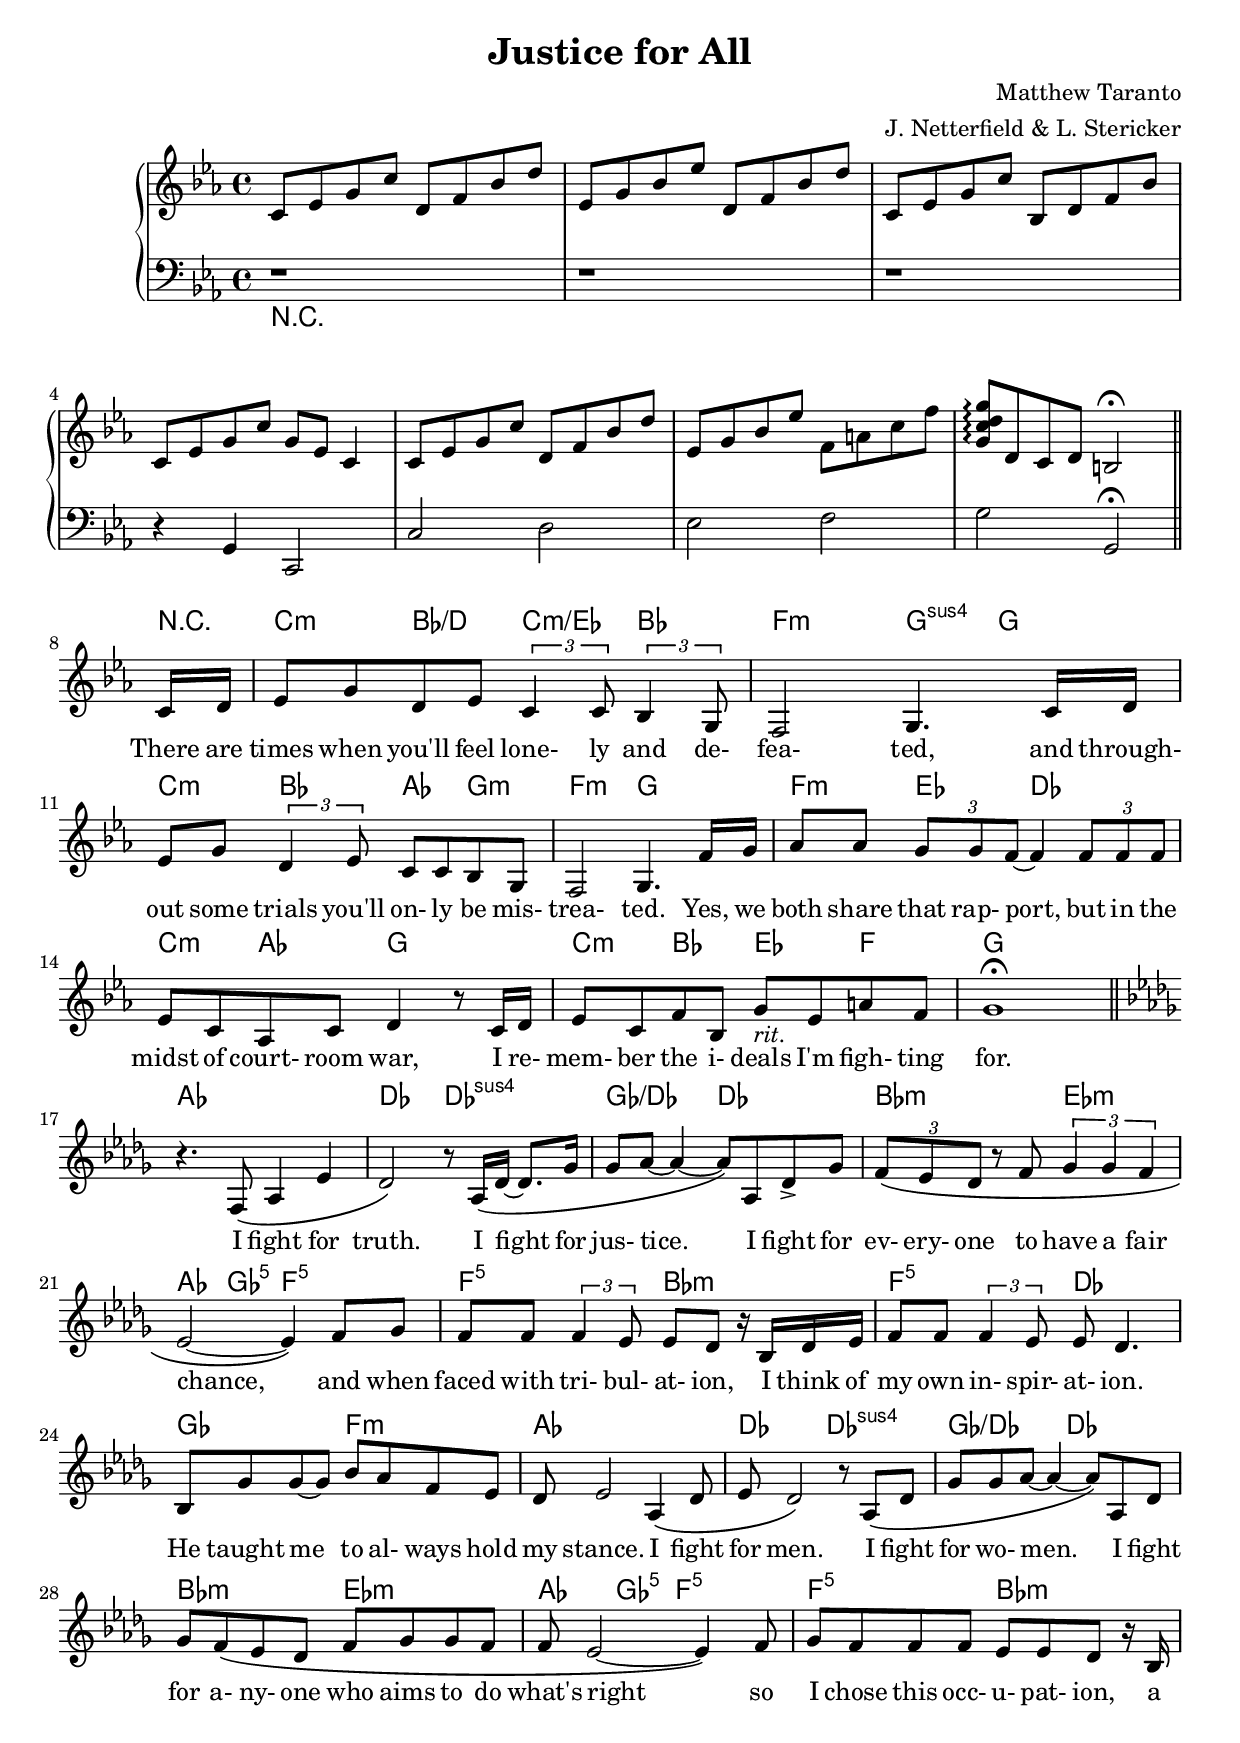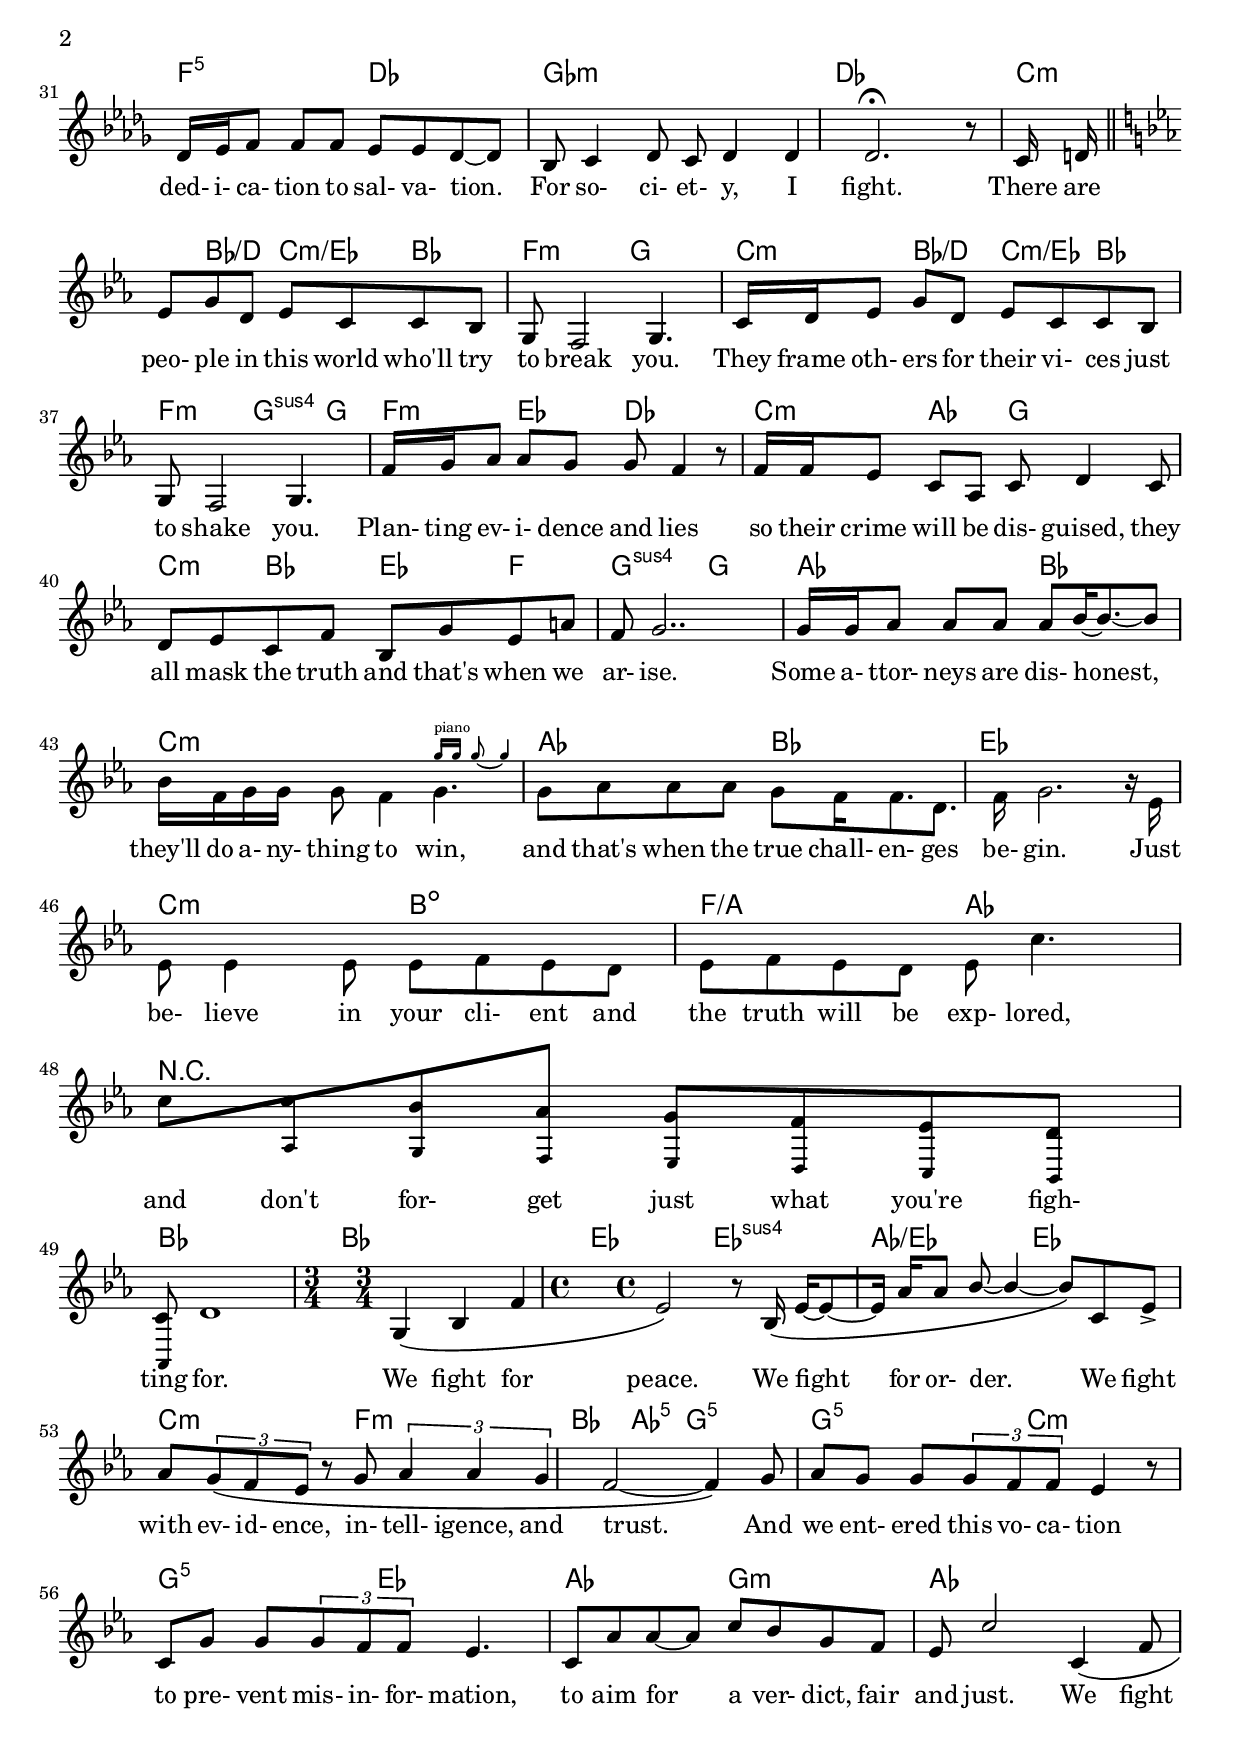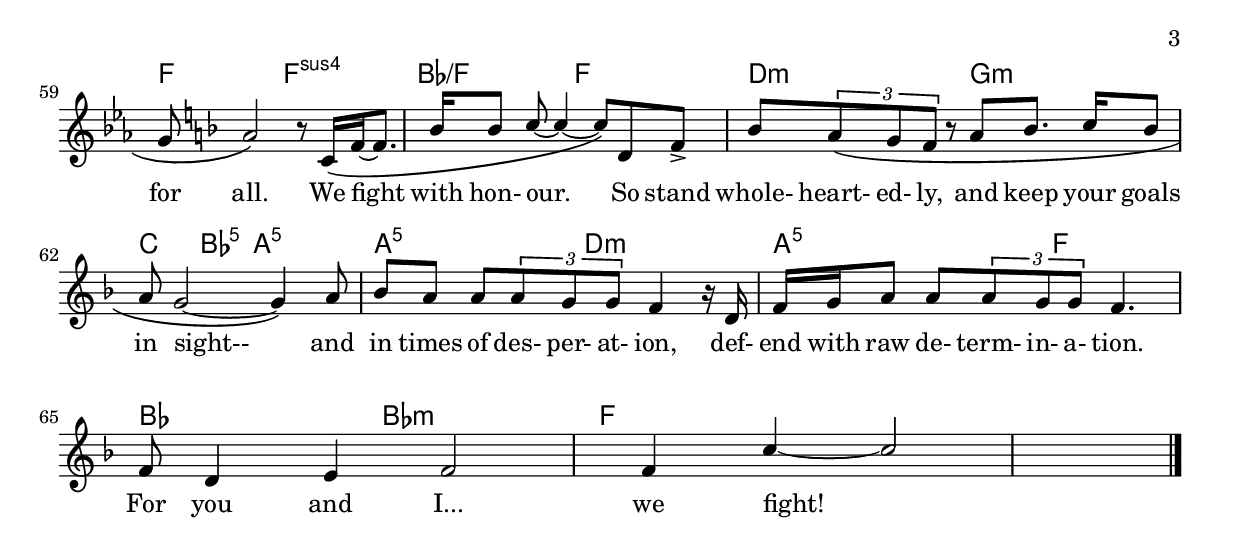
 \header {
  title = "Justice for All"
  composer = "Matthew Taranto"
  arranger = "J. Netterfield & L. Stericker"
}

\layout {   
  \context {     
    \Staff \RemoveEmptyStaves
    \override VerticalAxisGroup #'remove-first = ##t
  }
}

\score {
  <<
  \new PianoStaff \relative c' <<
    \new Staff {
      \key c \minor
      c8 ees g c
      d, f bes d |
      ees, g bes ees
      d, f bes d |
      c, ees g c
      bes, d f bes |
      c, ees g c g ees c4 |

      c8 ees g c
      d, f bes d |
      ees, g bes ees
      f, a c f |
      <g, c d g>8\arpeggio
      d c d b2\fermata 
      \bar "||"
      % Hide time signature
      \override Staff.TimeSignature #'stencil = ##f

      % Without this, some extra space is added after the line...
      \once \set Staff.explicitKeySignatureVisibility = #end-of-line-invisible
      \break
    }
    \new Staff {
      \key c \minor
      \clef bass
      r1 |
      r1 |
      r1 |
      r4 g, c,2 |

      c'2
      d
      ees
      f |
      g2
      g,\fermata
      \bar "||"
      % Hide time signature
      \override Staff.TimeSignature #'stencil = ##f

      % Without this, some extra space is added after the line...
      \once \set Staff.explicitKeySignatureVisibility = #end-of-line-invisible
      \break
    }
  >> 
  \chordmode {
    \set ChordNames.midiInstrument = "acoustic guitar (nylon)"
    R1*7

    % Without this, some extra space is added after the line...
    \once \set Staff.explicitKeySignatureVisibility = #end-of-line-invisible
    \break

    \time 1/8
    r8

    \time 4/4
    \powerChords
    
    c4:m bes/d c:m/ees bes
    f2:m g4:sus4 g

    c4:m bes aes g:m
    f2:m g

    f4:m ees des2
    c4:m aes g2

    c4:m bes ees f
    g1
    aes1

    des2 des:sus4
    ges/des des
    bes:m ees:m
    aes4 ges:1.5 f2:1.5

    f2:1.5 bes:m
    f2:1.5 des
    ges f:m
    aes1

    des2 des:sus4
    ges/des des
    bes:m ees:m
    aes4 ges:1.5 f2:1.5

    f2:1.5 bes:m
    f2:1.5 des
    ges1:m
    des1

    c4:m bes/d c:m/ees bes
    f2:m g2

    c4:m bes/d c:m/ees bes
    f2:m g4:sus4 g

    f4:m ees des2
    c4:m aes g2
    c4:m bes ees f
    g2:sus4 g

    aes bes
    c1:m
    aes2 bes
    ees1
    c2:m b:dim
    f/a aes

    r1
    bes

    \transpose des ees {
      \time 3/4
      aes2.
      \time 4/4

      des2 des:sus4
      ges/des des
      bes:m ees:m
      aes4 ges:1.5 f2:1.5

      f2:1.5 bes:m
      f2:1.5 des
      ges f:m
    }

    aes1

    \transpose des f {
      des2 des:sus4
      ges/des des
      bes:m ees:m
      aes4 ges:1.5 f2:1.5

      f2:1.5 bes:m
      f2:1.5 des
      ges2 ges2:m
      des1
    }
  }
  \new Staff \relative c {
    R1*7
    \override Staff.TimeSignature #'stencil = ##f

    % Without this, some extra space is added after the line...
    \once \set Staff.explicitKeySignatureVisibility = #end-of-line-invisible
    \break

    \key c \minor
    \time 1/8
    \new Voice = "vocals" {
      c'16 d
      \time 4/4
    
      ees8 g d ees \tuplet 3/2 {c4 c8} \tuplet 3/2 {bes4 g8} |
      f2 g4. c16 d |
      
      % Show future time signatures (remember, we got rid of them above...) 
      \override Staff.TimeSignature #'stencil = ##t

      ees8 g \tuplet 3/2 {d4 ees8} c8 c bes g |
      f2 g4. f'16 g |

      aes8 aes \tuplet 3/2 {g g f ~} f4 % Not entirely convinced of these triplets
      \tuplet 3/2 { f8 f f } |
      ees c aes c d4
      r8 c16 d |
      ees8 c f bes, g'_\markup{\italic rit.} ees a f |
      g1  \fermata

      \bar "||"

      \key des \major
      r4. f,8\( aes4 ees' |
      des2 \) r8 aes16 \( des ~ des8. ges16 |
      ges8 aes ~ aes4 ~ aes8 \)
      as, des-> ges |
      \tuplet 3/2 {f \( ees des8} r f \tuplet 3/2 { ges4 ges f }|
      ees2 ~ ees4 \) f8 ges |
      f f \tuplet 3/2 {f4 ees8} ees8 des8 r16 bes16 des ees |
      f8 f \tuplet 3/2 {f4 ees8} ees des4. bes8 |
      ges' ges ~ ges bes aes f ees des |
      ees2  aes,4 \( des8 ees |
      
      des2 \) r8 aes  \( des ges |
      ges aes ~ aes4 ~ aes8 \)
      aes, des ges |
      f \( ees des8 f ges8 ges f f |
      ees2 ~ ees4 \) f8 ges |
      f f f ees ees des r16 bes16 des ees |
      f8 f f ees ees des ~ des bes |

      c4 des8 c des4 des |
      des2.\fermata r8 c16 d \bar "||"

      \break
      \key c \minor

      ees8 g d ees c c bes g |
      f2 g4. c16 d |

      ees8 g d ees c c bes g |
      f2 g4. f'16 g |

      aes8 aes g g f4
      r8 f16 f
      ees8 c aes c d4
      c8 d |
      ees c f bes, g' ees a f |
      g2.. g16  g |

      aes8 aes aes aes bes16 ~ bes8. ~ bes8 bes16 f |
      <<
        { \stemDown g16 g g8 f4 g4. g8 | }
        \new CueVoice {
          s2 \stemUp g'16^"piano" g g8 ~ g4 |
        }
      >>
      aes,8 aes aes g f16 f8. d f16 |
      g2. r16 ees ees8 |
      ees4 ees8 ees f8 ees d ees |
      f ees d ees c'4. c8 |
      {
        \stemUp
        <c \tweak font-size #-2 aes,>
        <bes \tweak font-size #-2 g,>
        <aes \tweak font-size #-2 f,>
        <g \tweak font-size #-2 ees,>
        <f \tweak font-size #-2 d,>
        <ees \tweak font-size #-2 c,>
        <d \tweak font-size #-2 bes,>
        <c \tweak font-size #-2 aes,> |
      }
      d1

      % (ÃÂÃÂ¢ÃÂÃÂÃÂÃÂ¯ÃÂÃÂÃÂÃÂ°ÃÂÃÂ¢ÃÂÃÂÃÂÃÂ¡ÃÂÃÂÃÂÃÂ°ÃÂÃÂ¯ÃÂÃÂ¼ÃÂÃÂÃÂÃÂ¢ÃÂÃÂÃÂÃÂ¯ÃÂÃÂ¯ÃÂÃÂ¸ÃÂÃÂµ ÃÂÃÂ¢ÃÂÃÂÃÂÃÂ»ÃÂÃÂ¢ÃÂÃÂÃÂÃÂÃÂÃÂ¢ÃÂÃÂÃÂÃÂ»)
      \time 3/4
      g,4 \( bes f'
      \time 4/4

      %  (ÃÂÃÂ¢ÃÂÃÂÃÂÃÂ¯ÃÂÃÂÃÂÃÂ°ÃÂÃÂ¢ÃÂÃÂÃÂÃÂ¡ÃÂÃÂÃÂÃÂ°ÃÂÃÂ¯ÃÂÃÂ¼ÃÂÃÂÃÂÃÂ¢ÃÂÃÂÃÂÃÂ¯ÃÂÃÂ¯ÃÂÃÂ¸ÃÂÃÂµ ÃÂÃÂ¢ÃÂÃÂÃÂÃÂ»ÃÂÃÂ¢ÃÂÃÂÃÂÃÂÃÂÃÂ¢ÃÂÃÂÃÂÃÂ»)
      \transpose des ees \relative des' {
        des2 \) r8 aes16 \( des [~ des8 ~ des16] ges |
        ges8 aes ~ aes4 ~ aes8 \)
        bes, des-> ges |
        \tuplet 3/2 {f \( ees des8} r f \tuplet 3/2 { ges4 ges f }|
        ees2 ~ ees4 \) f8 ges |
        f f \tuplet 3/2 {f ees ees} des4 r8 bes8 |
        f'  8 f \tuplet 3/2 {f ees ees} des4. bes8 |
        ges' ges ~ ges bes aes f ees des |
      }
      c'2 c,4 \( f8 g 

      % (ÃÂÃÂ¢ÃÂÃÂÃÂÃÂ¯ÃÂÃÂÃÂÃÂ°ÃÂÃÂ¢ÃÂÃÂÃÂÃÂ¡ÃÂÃÂÃÂÃÂ°ÃÂÃÂ¯ÃÂÃÂ¼ÃÂÃÂÃÂÃÂ¢ÃÂÃÂÃÂÃÂ¯ÃÂÃÂ¯ÃÂÃÂ¸ÃÂÃÂµ ÃÂÃÂ¢ÃÂÃÂÃÂÃÂ»ÃÂÃÂ¢ÃÂÃÂÃÂÃÂÃÂÃÂ¢ÃÂÃÂÃÂÃÂ»)
      \key f \major
      a2 \)
      \transpose des f \relative des' {
        r8 aes16 \( des ~ des8. ges16 |
        ges8 aes ~ aes4 ~ aes8 \)
        bes, des-> ges |
        \tuplet 3/2 {f \( ees des8} r f ges8. aes16 ges8 f |
        ees2 ~ ees4 \) f8 ges |
        f f \tuplet 3/2 {f ees ees} des4 r16 bes des ees |
        f8 f \tuplet 3/2 {f ees ees} des4. des8 |
      }
      d,4 e f2
      f4 c'4 ~ c2

      \bar "|."
    }
  }
  \new Lyrics \lyricsto "vocals" {
    There are times when you'll feel lone- ly and de-
    fea- ted, and through- out some trials you'll on- ly be mis-
    trea- ted. Yes, we
    both share that rap- port, but in the
    midst of court- room war, I re-
    mem- ber the i- deals I'm figh- ting
    for.

    I fight for truth.
    I fight for jus- tice.
    I fight for ev- ery- one to have a fair chance,
    
    and when faced with tri- bul- at- ion,
    I think of my own in- spir- at- ion.
    He taught me to al- ways hold my stance.

    I fight for men.
    I fight for wo- men.
    I fight for a- ny- one who aims to do what's right
    so I chose this occ- u- pat- ion,
    a ded- i- ca- tion to sal- va- tion.
    For so- ci- et- y, I fight.

    There are peo- ple in this world who'll try to break you.
    They frame oth- ers for their vi- ces just to shake you.
    Plan- ting ev- i- dence and lies
    so their crime will be dis- guised,
    they all mask the truth and that's when we ar- ise.

    Some a- ttor- neys are dis- honest, they'll do a- ny- thing to win,
    and that's when the true chall- en- ges be- gin.
    Just be- lieve in your cli- ent and the truth will be exp- lored,
    and don't for- get just what you're figh- ting for.

    We fight for peace.
    We fight for or- der.
    We fight with ev- id- ence, in- tell- igence, and trust.
    And we ent- ered this vo- ca- tion to
    pre- vent mis- in- for- mation, to
    aim for a ver- dict, fair and just.

    We fight for all.
    We fight with hon- our.
    So stand whole- heart- ed- ly,
    and keep your goals in sight--
    and in times of des- per- at- ion,
    def- end with raw de- term- in- a- tion.
    For you and I...
    we fight!
  }
  >>
  \midi {}
  \layout {}
}